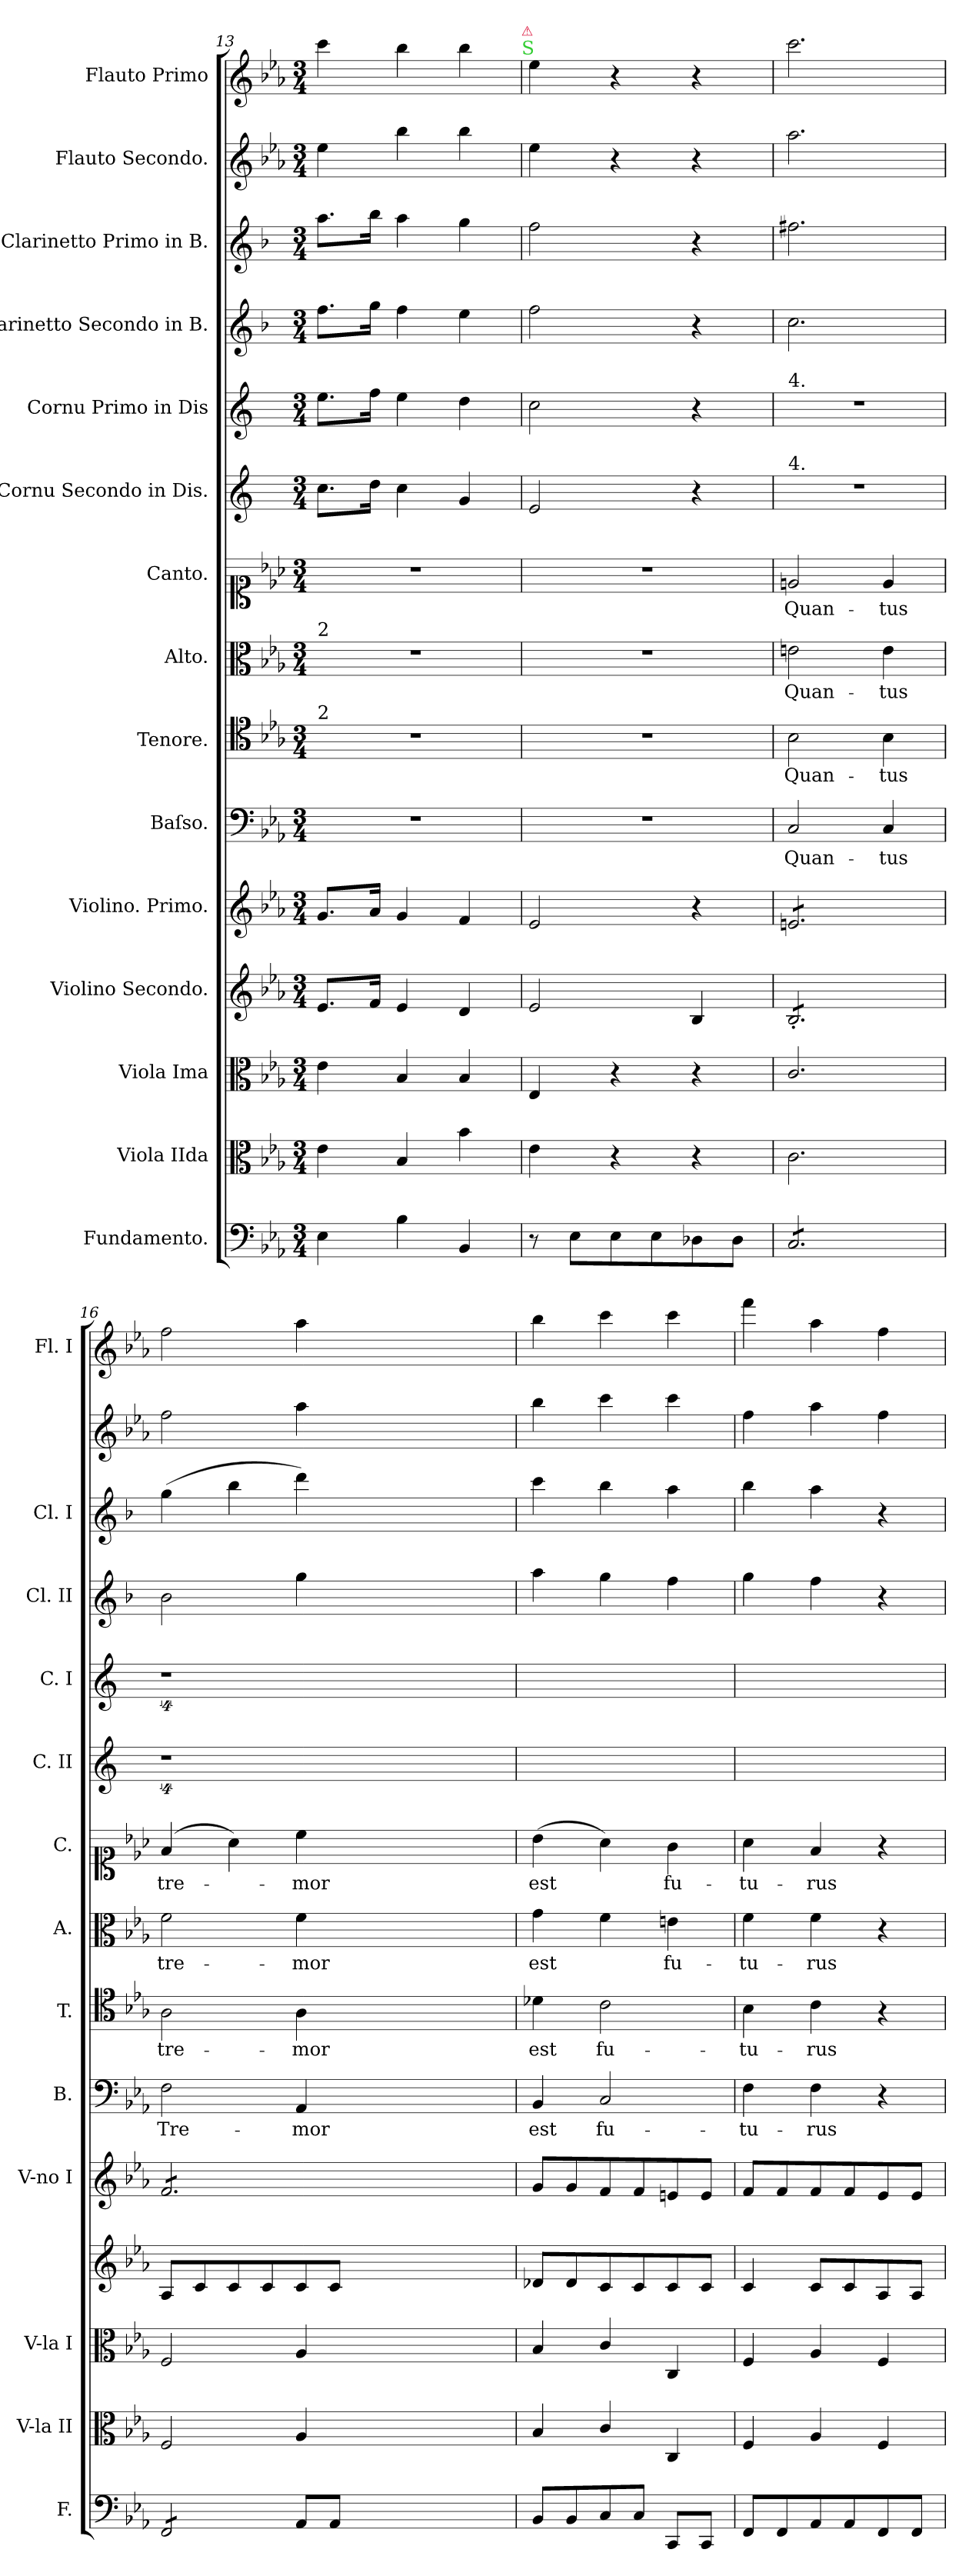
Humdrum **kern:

**kern	**kern	**kern	**kern	**kern	**kern	**text	**kern	**text	**kern	**text	**kern	**text	**kern	**kern	**kern	**kern	**kern	**kern
*part15	*part14	*part13	*part12	*part11	*part10	*part10	*part9	*part9	*part8	*part8	*part7	*part7	*part6	*part5	*part4	*part3	*part2	*part1
*staff15	*staff14	*staff13	*staff12	*staff11	*staff10	*staff10	*staff9	*staff9	*staff8	*staff8	*staff7	*staff7	*staff6	*staff5	*staff4	*staff3	*staff2	*staff1
*I"Fundamento.	*I"Viola IIda	*I"Viola Ima	*I"Violino Secondo.	*I"Violino. Primo.	*I"Baſso.	*	*I"Tenore.	*	*I"Alto.	*	*I"Canto.	*	*I"Cornu Secondo in Dis.	*I"Cornu Primo in Dis	*I"Clarinetto Secondo in B.	*I"Clarinetto Primo in B.	*I"Flauto Secondo.	*I"Flauto Primo
*I'F.	*I'V-la II	*I'V-la I	*	*I'V-no I	*I'B.	*	*I'T.	*	*I'A.	*	*I'C.	*	*I'C. II	*I'C. I	*I'Cl. II	*I'Cl. I	*	*I'Fl. I
*clefF4	*clefC3	*clefC3	*clefG2	*clefG2	*clefF4	*	*clefC4	*	*clefC3	*	*clefC1	*	*clefG2	*clefG2	*clefG2	*clefG2	*clefG2	*clefG2
*	*	*	*	*	*	*	*	*	*	*	*	*	*ITrd5c9	*ITrd5c9	*ITrd1c2	*ITrd1c2	*	*
*k[b-e-a-]	*k[b-e-a-]	*k[b-e-a-]	*k[b-e-a-]	*k[b-e-a-]	*k[b-e-a-]	*	*k[b-e-a-]	*	*k[b-e-a-]	*	*k[b-e-a-]	*	*k[b-e-a-]	*k[b-e-a-]	*k[b-e-a-]	*k[b-e-a-]	*k[b-e-a-]	*k[b-e-a-]
*E-:	*E-:	*E-:	*E-:	*E-:	*E-:	*	*E-:	*	*E-:	*	*E-:	*	*E-:	*E-:	*E-:	*E-:	*E-:	*E-:
*M3/4	*M3/4	*M3/4	*M3/4	*M3/4	*M3/4	*	*M3/4	*	*M3/4	*	*M3/4	*	*M3/4	*M3/4	*M3/4	*M3/4	*M3/4	*M3/4
=13	=13	=13	=13	=13	=13	=13	=13	=13	=13	=13	=13	=13	=13	=13	=13	=13	=13	=13
!	!	!	!	!	!	!	!	!	!LO:TX:a:t=2	!	!	!	!	!	!	!	!	!
!	!	!	!	!	!	!	!LO:TX:a:t=2	!	!	!	!	!	!	!	!	!	!	!
4E-\	4e-\	4e-\	8.e-/L	8.g/L	2.r	.	2.r	.	2.r	.	2.r	.	8.e-\L	8.g\L	8.ee-\L	8.gg\L	4ee-\	4ccc\
.	.	.	16f/Jk	16a-/Jk	.	.	.	.	.	.	.	.	16f\Jk	16a-\Jk	16ff\Jk	16aa-\Jk	.	.
4B-\	4B-/	4B-/	4e-/	4g/	.	.	.	.	.	.	.	.	4e-\	4g\	4ee-\	4gg\	4bb-\	4bb-\
4BB-/	4b-\	4B-/	4d/	4f/	.	.	.	.	.	.	.	.	4B-/	4f\	4dd\	4ff\	4bb-\	4bb-\
!	!	!	!	!	!	!	!	!	!	!	!	!	!	!	!	!	!	!LO:TX:a:color=limegreen:t=S
!	!	!	!	!	!	!	!	!	!	!	!	!	!	!	!	!	!	!LO:TX:a:color=crimson:t=⚠
=14	=14	=14	=14	=14	=14	=14	=14	=14	=14	=14	=14	=14	=14	=14	=14	=14	=14	=14
8r	4e-\	4E-/	2e-/	2e-/	2.r	.	2.r	.	2.r	.	2.r	.	2G/	2e-\	2ee-\	2ee-\	4ee-\	4ee-\
8E-\L	.	.	.	.	.	.	.	.	.	.	.	.	.	.	.	.	.	.
8E-\	4r	4r	.	.	.	.	.	.	.	.	.	.	.	.	.	.	4r	4r
8E-\	.	.	.	.	.	.	.	.	.	.	.	.	.	.	.	.	.	.
8D-X\	4r	4r	4B-/	4r	.	.	.	.	.	.	.	.	4r	4r	4r	4r	4r	4r
8D-\J	.	.	.	.	.	.	.	.	.	.	.	.	.	.	.	.	.	.
=15	=15	=15	=15	=15	=15	=15	=15	=15	=15	=15	=15	=15	=15	=15	=15	=15	=15	=15
!	!	!	!	!	!	!	!	!	!	!	!	!	!	!LO:TX:a:t=4.	!	!	!	!
!	!	!	!	!	!	!	!	!	!	!	!	!	!LO:TX:a:t=4.	!	!	!	!	!
!	!	!	!LO:TX:b:color=crimson:t=⚠	!	!	!	!	!	!	!	!	!	!	!	!	!	!	!
*tremolo	*	*	*	*	*	*	*	*	*	*	*	*	*	*	*	*	*	*
*	*	*	*tremolo	*	*	*	*	*	*	*	*	*	*	*	*	*	*	*
*	*	*	*	*tremolo	*	*	*	*	*	*	*	*	*	*	*	*	*	*
8C/L	2.c\	2.c/	8B-'/L	8en/L	2C/	Quan-	2B-\	Quan-	2en\	Quan-	2en/	Quan-	2.r	2.r	2.b-\	2.een\	2.aa-\	2.ccc\
8C/	.	.	8B-'/	8en/	.	.	.	.	.	.	.	.	.	.	.	.	.	.
8C/	.	.	8B-'/	8en/	.	.	.	.	.	.	.	.	.	.	.	.	.	.
8C/	.	.	8B-'/	8en/	.	.	.	.	.	.	.	.	.	.	.	.	.	.
8C/	.	.	8B-'/	8en/	4C/	-tus	4B-\	-tus	4e\	-tus	4e/	-tus	.	.	.	.	.	.
8C/J	.	.	8B-'/J	8en/J	.	.	.	.	.	.	.	.	.	.	.	.	.	.
*	*	*	*Xtremolo	*	*	*	*	*	*	*	*	*	*	*	*	*	*	*
=16	=16	=16	=16	=16	=16	=16	=16	=16	=16	=16	=16	=16	=16	=16	=16	=16	=16	=16
8FF/L	2F/	2F/	8A-/L	8f/L	2F\	Tre-	2A-\	tre-	2f\	tre-	(4f/	tre-	4%9r	4%9r	2a-\	(4ff\	2ff\	2ff\
8FF/	.	.	8c/	8f/	.	.	.	.	.	.	.	.	.	.	.	.	.	.
8FF/	.	.	8c/	8f/	.	.	.	.	.	.	4a-\)	.	.	.	.	4aa-\	.	.
8FF/J	.	.	8c/	8f/	.	.	.	.	.	.	.	.	.	.	.	.	.	.
*Xtremolo	*	*	*	*	*	*	*	*	*	*	*	*	*	*	*	*	*	*
8AA-/L	4A-/	4A-/	8c/	8f/	4AA-/	-mor	4A-\	-mor	4f\	-mor	4cc\	-mor	.	.	4ff\	4ccc\)	4aa-\	4aa-\
8AA-/J	.	.	8c/J	8f/J	.	.	.	.	.	.	.	.	.	.	.	.	.	.
*	*	*	*	*Xtremolo	*	*	*	*	*	*	*	*	*	*	*	*	*	*
1.ryy	1.ryy	1.ryy	1.ryy	1.ryy	1.ryy	.	1.ryy	.	1.ryy	.	1.ryy	.	.	.	1.ryy	1.ryy	1.ryy	1.ryy
=17	=17	=17	=17	=17	=17	=17	=17	=17	=17	=17	=17	=17	=17	=17	=17	=17	=17	=17
8BB-/L	4B-/	4B-/	8d-X/L	8g/L	4BB-/	est	4d-X\	est	4g\	est	(4b-\	est	2.ryy	2.ryy	4gg\	4bb-\	4bb-\	4bb-\
8BB-/	.	.	8d-/	8g/	.	.	.	.	.	.	.	.	.	.	.	.	.	.
8C/	4c/	4c/	8c/	8f/	2C/	fu-	2c\	fu-	4f\	.	4a-\)	.	.	.	4ff\	4aa-\	4ccc\	4ccc\
8C/J	.	.	8c/	8f/	.	.	.	.	.	.	.	.	.	.	.	.	.	.
8CC/L	4C/	4C/	8c/	8en/	.	.	.	.	4en\	fu-	4g\	fu-	.	.	4ee-\	4gg\	4ccc\	4ccc\
8CC/J	.	.	8c/J	8e/J	.	.	.	.	.	.	.	.	.	.	.	.	.	.
=18	=18	=18	=18	=18	=18	=18	=18	=18	=18	=18	=18	=18	=18	=18	=18	=18	=18	=18
8FF/L	4F/	4F/	4c/	8f/L	4F\	-tu-	4B-\	-tu-	4f\	-tu-	4a-\	-tu-	2.ryy	2.ryy	4ff\	4aa-\	4ff\	4fff\
8FF/	.	.	.	8f/	.	.	.	.	.	.	.	.	.	.	.	.	.	.
8AA-/	4A-/	4A-/	8c/L	8f/	4F\	-rus	4c\	-rus	4f\	-rus	4f/	-rus	.	.	4ee-\	4gg\	4aa-\	4aa-\
8AA-/	.	.	8c/	8f/	.	.	.	.	.	.	.	.	.	.	.	.	.	.
8FF/	4F/	4F/	8A-/	8e-/	4r	.	4r	.	4r	.	4r	.	.	.	4r	4r	4ff\	4ff\
8FF/J	.	.	8A-/J	8e-/J	.	.	.	.	.	.	.	.	.	.	.	.	.	.
=	=	=	=	=	=	=	=	=	=	=	=	=	=	=	=	=	=	=
*-	*-	*-	*-	*-	*-	*-	*-	*-	*-	*-	*-	*-	*-	*-	*-	*-	*-	*-
